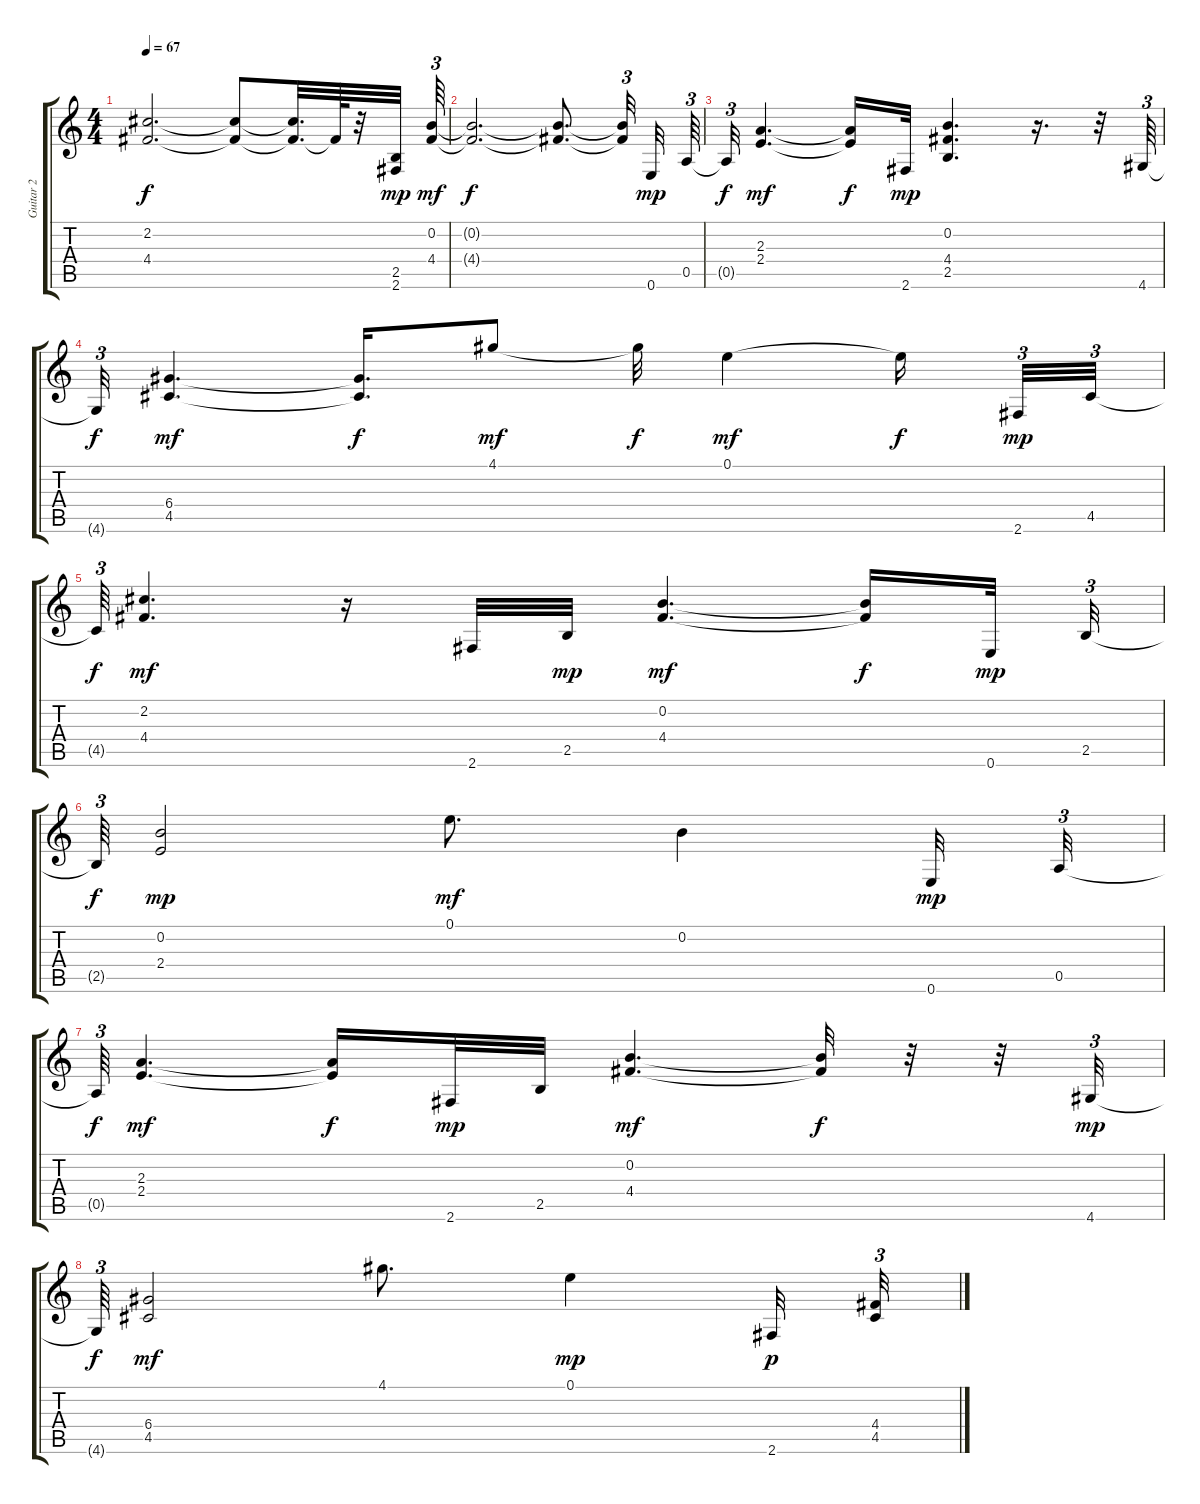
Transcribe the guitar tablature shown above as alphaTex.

\track ("Guitar 2" "Guitar 2") {instrument overdrivenguitar}
\staff {score tabs}
\tuning (E4 B3 G3 D3 A2 E2) {hide}
\ts (4 4)
\tempo 67
\clef g2
\ks c
(2.2{t} 4.4{t}).2{d dy f} (2.2{t} 4.4{t}).8 (2.2{t} 4.4{t}).32{d} 4.4{t}.64 r.32 (2.5 2.6).32{dy mp} (0.2 4.4).64{tu (3 2) dy mf} |
(0.2{t} 4.4{t}).2{d dy f} (0.2{t} 4.4{t}).8{d} (0.2{t} 4.4{t}).32{tu (3 2) beam splitsecondary} 0.6.32{dy mp} 0.5.64{tu (3 2)} |
0.5{t}.32{tu (3 2) dy f} (2.3 2.4).4{d dy mf} (2.3{t} 2.4{t}).16{dy f} 2.6.32{dy mp} (0.2 4.4 2.5).4{d} r.16{d} r.32 4.6.64{tu (3 2)} |
4.6{t}.32{tu (3 2) dy f} (6.4 4.5).4{d dy mf} (6.4{t} 4.5{t}).16{d dy f} 4.1.8{dy mf} 4.1{t}.32{dy f} 0.1.4{dy mf} 0.1{t}.16{dy f beam splitsecondary} 2.6.32{tu (3 2) dy mp} 4.5.32{tu (3 2)} |
4.5{t}.64{tu (3 2) dy f} (2.2 4.4).4{d dy mf} r.16 2.6.32 2.5.32{dy mp} (0.2 4.4).4{d dy mf} (0.2{t} 4.4{t}).16{dy f} 0.6.32{dy mp} 2.5.32{tu (3 2)} |
2.5{t}.64{tu (3 2) dy f} (0.2 2.4).2{dy mp} 0.1.8{d dy mf} 0.2.4 0.6.32{dy mp} 0.5.32{tu (3 2)} |
0.5{t}.64{tu (3 2) dy f} (2.3 2.4).4{d dy mf} (2.3{t} 2.4{t}).16{dy f} 2.6.32{dy mp} 2.5.32 (0.2 4.4).4{d dy mf} (0.2{t} 4.4{t}).32{dy f} r.32 r.32 4.6.32{tu (3 2) dy mp} |
4.6{t}.64{tu (3 2) dy f} (6.4 4.5).2{dy mf} 4.1.8{d} 0.1.4{dy mp} 2.6.32{dy p} (4.4 4.5).32{tu (3 2)}
